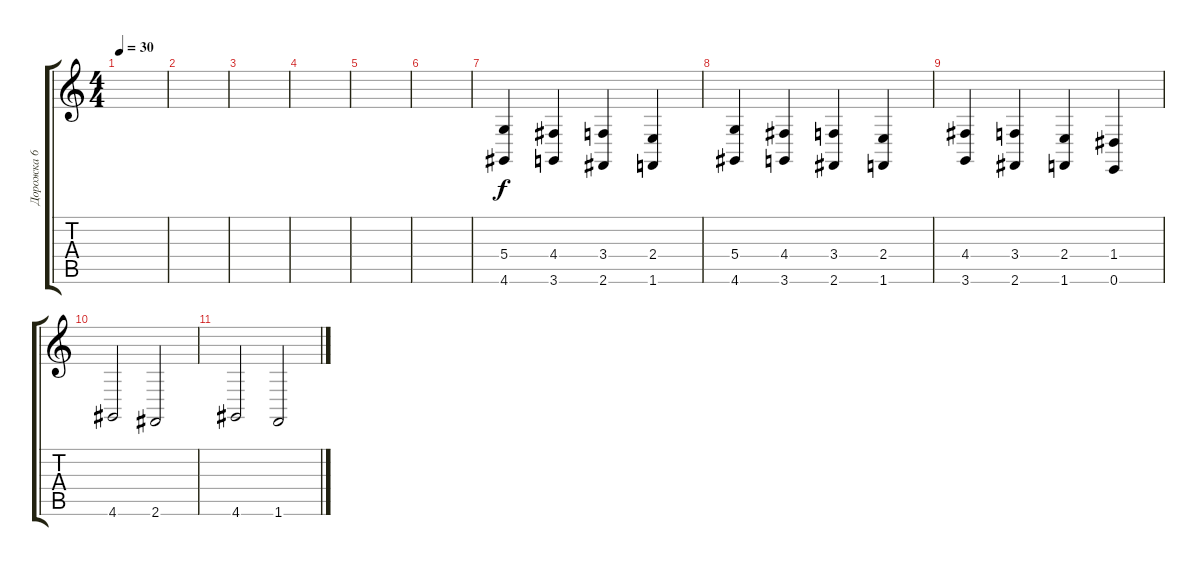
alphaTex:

\track ("Дорожка 6" "Дорожка 6") {instrument stringensemble1}
\staff {score tabs}
\tuning (E4 B3 G3 D3 A2 E2) {hide}
\ts (4 4)
\tempo 30
\clef g2
\ks c
|
|
|
|
|
|
(5.4 4.6).4 (4.4 3.6).4 (3.4 2.6).4 (2.4 1.6).4 |
(5.4 4.6).4 (4.4 3.6).4 (3.4 2.6).4 (2.4 1.6).4 |
(4.4 3.6).4 (3.4 2.6).4 (2.4 1.6).4 (1.4 0.6).4 |
4.6.2 2.6.2 |
4.6.2 1.6.2
